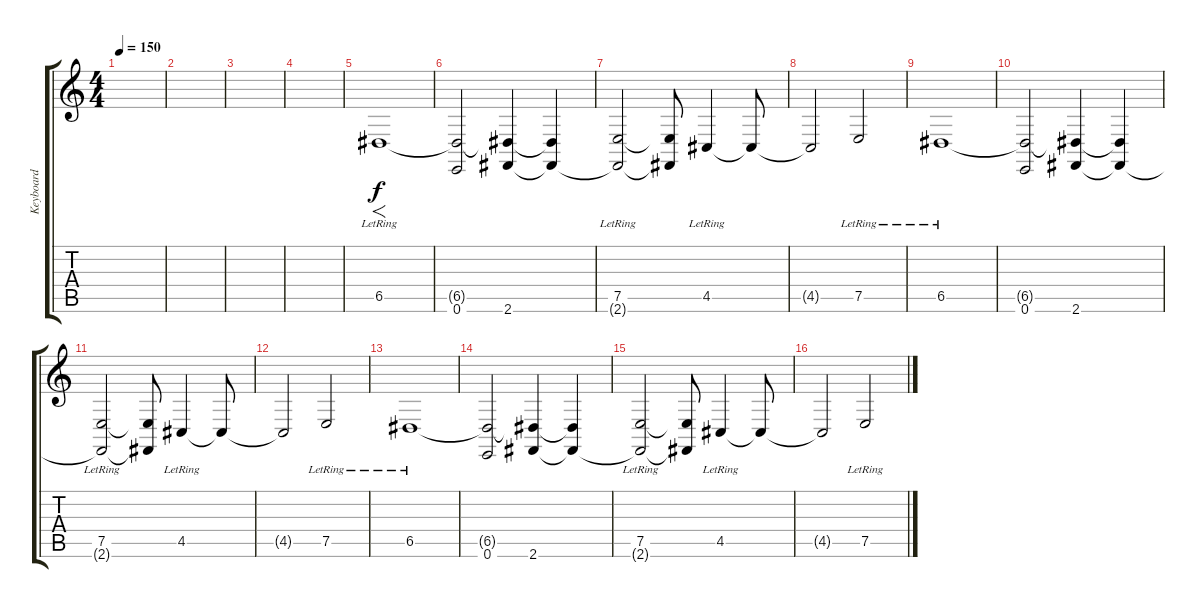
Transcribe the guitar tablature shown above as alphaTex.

\track ("Keyboard" "Keyboard") {instrument synthstrings1}
\staff {score tabs}
\tuning (E4 B3 G3 D3 A2 E2) {hide}
\ts (4 4)
\tempo 150
\clef g2
\ks c
|
|
|
|
6.5{lr}.1{f} |
(6.5{t} 0.6).2 (6.5{t} 2.6).4 (6.5{t} 2.6{t}).4 |
(7.5{lr} 2.6{t}).2 (7.5{t} 2.6{t}).8 4.5{lr}.4 4.5{t}.8 |
4.5{t}.2 7.5{lr}.2 |
6.5{lr}.1 |
(6.5{t} 0.6).2 (6.5{t} 2.6).4 (6.5{t} 2.6{t}).4 |
(7.5{lr} 2.6{t}).2 (7.5{t} 2.6{t}).8 4.5{lr}.4 4.5{t}.8 |
4.5{t}.2 7.5{lr}.2 |
6.5{lr}.1 |
(6.5{t} 0.6).2 (6.5{t} 2.6).4 (6.5{t} 2.6{t}).4 |
(7.5{lr} 2.6{t}).2 (7.5{t} 2.6{t}).8 4.5{lr}.4 4.5{t}.8 |
4.5{t}.2 7.5{lr}.2
